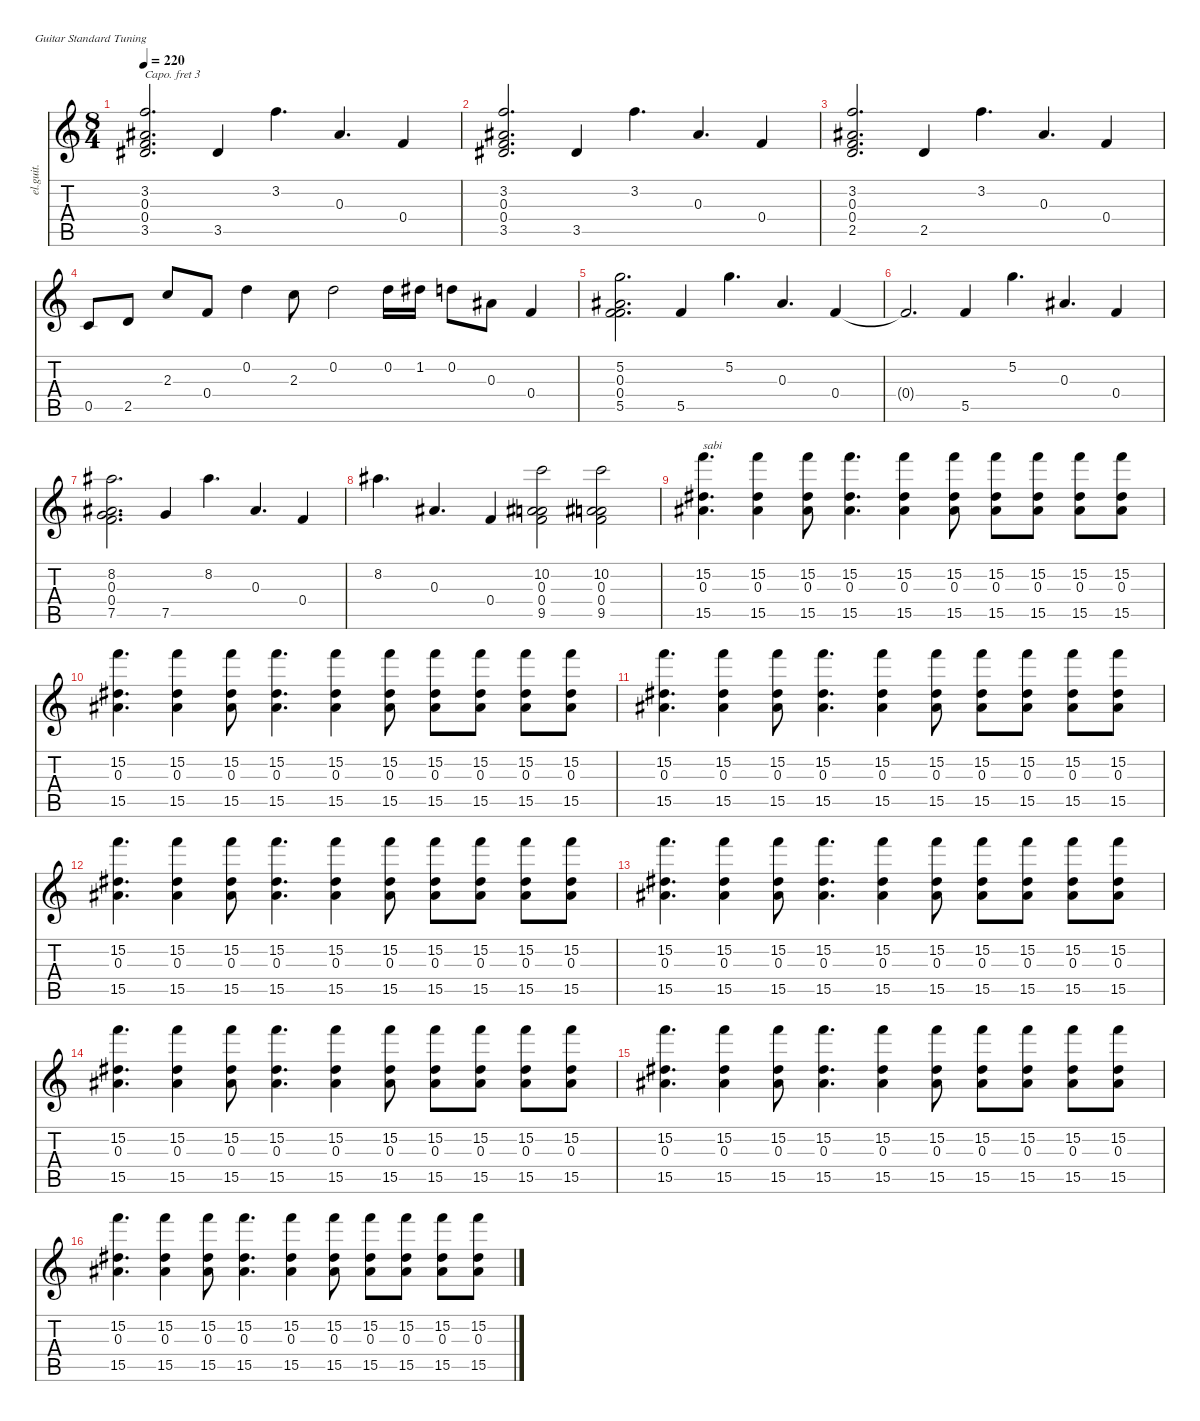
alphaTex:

\defaultSystemsLayout 4
\hideDynamics
\bracketExtendMode nobrackets
\otherSystemsTrackNameOrientation horizontal
\track ("Clean Guitar" "el.guit.") {instrument electricguitarclean}
\staff {score tabs}
\capo 3
\tuning (E4 B3 G3 D3 A2 E2)
\ts (8 4)
\tempo 220
\clef g2
\ks c
(3.5{acc #} 3.2 0.3{acc #} 0.4).2{d dy mf beam Up} 3.5{acc #}.4{beam Up} 3.2.4{d beam Down} 0.3{acc #}.4{d beam Up} 0.4.4{beam Up} |
(3.5{acc #} 3.2 0.4 0.3{acc #}).2{d beam Up} 3.5{acc #}.4{beam Up} 3.2.4{d beam Down} 0.3{acc #}.4{d beam Up} 0.4.4{beam Up} |
(2.5 0.4 0.3{acc #} 3.2).2{d beam Up} 2.5.4{beam Up} 3.2.4{d beam Down} 0.3{acc #}.4{d beam Up} 0.4.4{beam Up} |
0.5.8{beam Up} 2.5.8{beam Up} 2.3.8{beam Up} 0.4.8{beam Up} 0.2.4{beam Down} 2.3.8{beam Down} 0.2.2{beam Down} 0.2.16{beam Down} 1.2{acc #}.16{beam Down} 0.2.8{beam Down} 0.3{acc #}.8{beam Down} 0.4.4{beam Up} |
(5.5 5.2 0.3{acc #} 0.4).2{d beam Down} 5.5.4{beam Up} 5.2.4{d beam Down} 0.3{acc #}.4{d beam Up} 0.4.4{beam Up} |
0.4{t}.2{d beam Up} 5.5.4{beam Up} 5.2.4{d beam Down} 0.3{acc #}.4{d beam Up} 0.4.4{beam Up} |
(7.5 0.4 0.3{acc #} 8.2{acc #}).2{d beam Down} 7.5.4{beam Up} 8.2{acc #}.4{d beam Down} 0.3{acc #}.4{d beam Up} 0.4.4{beam Up} |
8.2{acc #}.4{d beam Down} 0.3{acc #}.4{d beam Up} 0.4.4{beam Up} (9.5 0.4 0.3{acc #} 10.2).2{beam Down} (9.5 0.4 0.3{acc #} 10.2).2{beam Down} |
(15.5{acc #} 15.2 0.3{acc #}).4{d txt "sabi" beam Down} (0.3{acc #} 15.5{acc #} 15.2).4{beam Down} (0.3{acc #} 15.5{acc #} 15.2).8{beam Down} (15.5{acc #} 15.2 0.3{acc #}).4{d beam Down} (0.3{acc #} 15.5{acc #} 15.2).4{beam Down} (0.3{acc #} 15.5{acc #} 15.2).8{beam Down} (0.3{acc #} 15.5{acc #} 15.2).8{beam Down} (0.3{acc #} 15.5{acc #} 15.2).8{beam Down} (0.3{acc #} 15.5{acc #} 15.2).8{beam Down} (0.3{acc #} 15.5{acc #} 15.2).8{beam Down} |
(15.5{acc #} 15.2 0.3{acc #}).4{d beam Down} (0.3{acc #} 15.5{acc #} 15.2).4{beam Down} (0.3{acc #} 15.5{acc #} 15.2).8{beam Down} (15.5{acc #} 15.2 0.3{acc #}).4{d beam Down} (0.3{acc #} 15.5{acc #} 15.2).4{beam Down} (0.3{acc #} 15.5{acc #} 15.2).8{beam Down} (0.3{acc #} 15.5{acc #} 15.2).8{beam Down} (0.3{acc #} 15.5{acc #} 15.2).8{beam Down} (0.3{acc #} 15.5{acc #} 15.2).8{beam Down} (0.3{acc #} 15.5{acc #} 15.2).8{beam Down} |
(15.5{acc #} 15.2 0.3{acc #}).4{d beam Down} (0.3{acc #} 15.5{acc #} 15.2).4{beam Down} (0.3{acc #} 15.5{acc #} 15.2).8{beam Down} (15.5{acc #} 15.2 0.3{acc #}).4{d beam Down} (0.3{acc #} 15.5{acc #} 15.2).4{beam Down} (0.3{acc #} 15.5{acc #} 15.2).8{beam Down} (0.3{acc #} 15.5{acc #} 15.2).8{beam Down} (0.3{acc #} 15.5{acc #} 15.2).8{beam Down} (0.3{acc #} 15.5{acc #} 15.2).8{beam Down} (0.3{acc #} 15.5{acc #} 15.2).8{beam Down} |
(15.5{acc #} 15.2 0.3{acc #}).4{d beam Down} (0.3{acc #} 15.5{acc #} 15.2).4{beam Down} (0.3{acc #} 15.5{acc #} 15.2).8{beam Down} (15.5{acc #} 15.2 0.3{acc #}).4{d beam Down} (0.3{acc #} 15.5{acc #} 15.2).4{beam Down} (0.3{acc #} 15.5{acc #} 15.2).8{beam Down} (0.3{acc #} 15.5{acc #} 15.2).8{beam Down} (0.3{acc #} 15.5{acc #} 15.2).8{beam Down} (0.3{acc #} 15.5{acc #} 15.2).8{beam Down} (0.3{acc #} 15.5{acc #} 15.2).8{beam Down} |
(15.5{acc #} 15.2 0.3{acc #}).4{d beam Down} (0.3{acc #} 15.5{acc #} 15.2).4{beam Down} (0.3{acc #} 15.5{acc #} 15.2).8{beam Down} (15.5{acc #} 15.2 0.3{acc #}).4{d beam Down} (0.3{acc #} 15.5{acc #} 15.2).4{beam Down} (0.3{acc #} 15.5{acc #} 15.2).8{beam Down} (0.3{acc #} 15.5{acc #} 15.2).8{beam Down} (0.3{acc #} 15.5{acc #} 15.2).8{beam Down} (0.3{acc #} 15.5{acc #} 15.2).8{beam Down} (0.3{acc #} 15.5{acc #} 15.2).8{beam Down} |
(15.5{acc #} 15.2 0.3{acc #}).4{d beam Down} (0.3{acc #} 15.5{acc #} 15.2).4{beam Down} (0.3{acc #} 15.5{acc #} 15.2).8{beam Down} (15.5{acc #} 15.2 0.3{acc #}).4{d beam Down} (0.3{acc #} 15.5{acc #} 15.2).4{beam Down} (0.3{acc #} 15.5{acc #} 15.2).8{beam Down} (0.3{acc #} 15.5{acc #} 15.2).8{beam Down} (0.3{acc #} 15.5{acc #} 15.2).8{beam Down} (0.3{acc #} 15.5{acc #} 15.2).8{beam Down} (0.3{acc #} 15.5{acc #} 15.2).8{beam Down} |
(15.5{acc #} 15.2 0.3{acc #}).4{d beam Down} (0.3{acc #} 15.5{acc #} 15.2).4{beam Down} (0.3{acc #} 15.5{acc #} 15.2).8{beam Down} (15.5{acc #} 15.2 0.3{acc #}).4{d beam Down} (0.3{acc #} 15.5{acc #} 15.2).4{beam Down} (0.3{acc #} 15.5{acc #} 15.2).8{beam Down} (0.3{acc #} 15.5{acc #} 15.2).8{beam Down} (0.3{acc #} 15.5{acc #} 15.2).8{beam Down} (0.3{acc #} 15.5{acc #} 15.2).8{beam Down} (0.3{acc #} 15.5{acc #} 15.2).8{beam Down} |
(15.5{acc #} 15.2 0.3{acc #}).4{d beam Down} (0.3{acc #} 15.5{acc #} 15.2).4{beam Down} (0.3{acc #} 15.5{acc #} 15.2).8{beam Down} (15.5{acc #} 15.2 0.3{acc #}).4{d beam Down} (0.3{acc #} 15.5{acc #} 15.2).4{beam Down} (0.3{acc #} 15.5{acc #} 15.2).8{beam Down} (0.3{acc #} 15.5{acc #} 15.2).8{beam Down} (0.3{acc #} 15.5{acc #} 15.2).8{beam Down} (0.3{acc #} 15.5{acc #} 15.2).8{beam Down} (0.3{acc #} 15.5{acc #} 15.2).8{beam Down}
